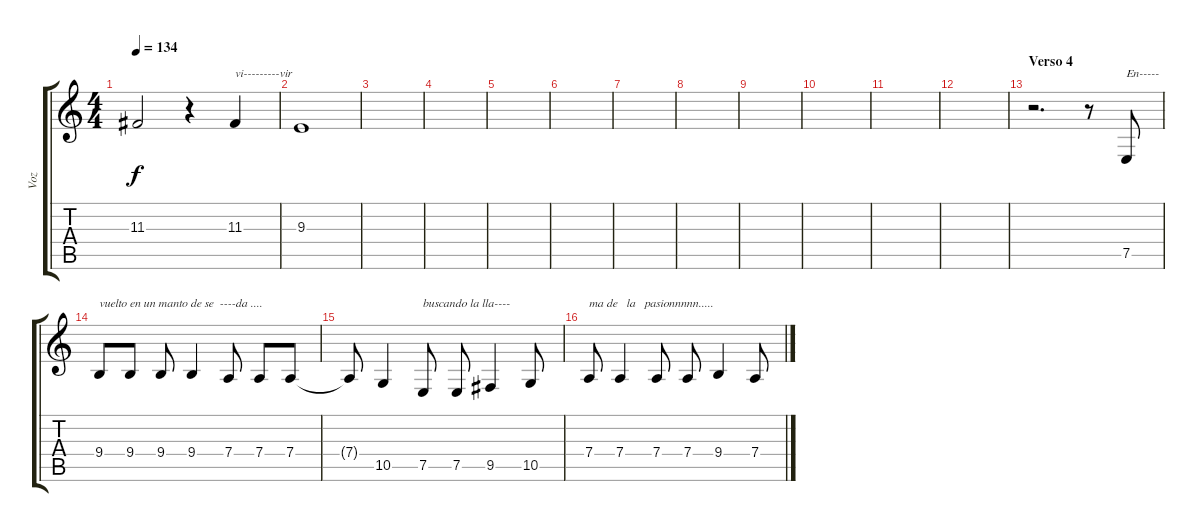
\track ("Voz" "Voz") {instrument bassoon}
\staff {score tabs}
\tuning (E4 B3 G3 D3 A2 E2) {hide}
\ts (4 4)
\tempo 134
\clef g2
\ks c
11.3{t}.2{dy f} r.4 11.3.4{txt "vi---------vir"} |
9.3.1 |
|
|
|
|
|
|
|
|
|
|
\section ("" "Verso 4")
r.2{d} r.8 7.5.8{txt "En-----"} |
9.4.8{txt "vuelto en un manto de se  ----da ...."} 9.4.8 9.4.8 9.4.4 7.4.8 7.4.8 7.4.8 |
7.4{t}.8 10.5.4 7.5.8{txt "buscando la lla----"} 7.5.8 9.5.4 10.5.8 |
7.4.8{txt "ma de   la   pasionnnnn....."} 7.4.4 7.4.8 7.4.8 9.4.4 7.4.8
